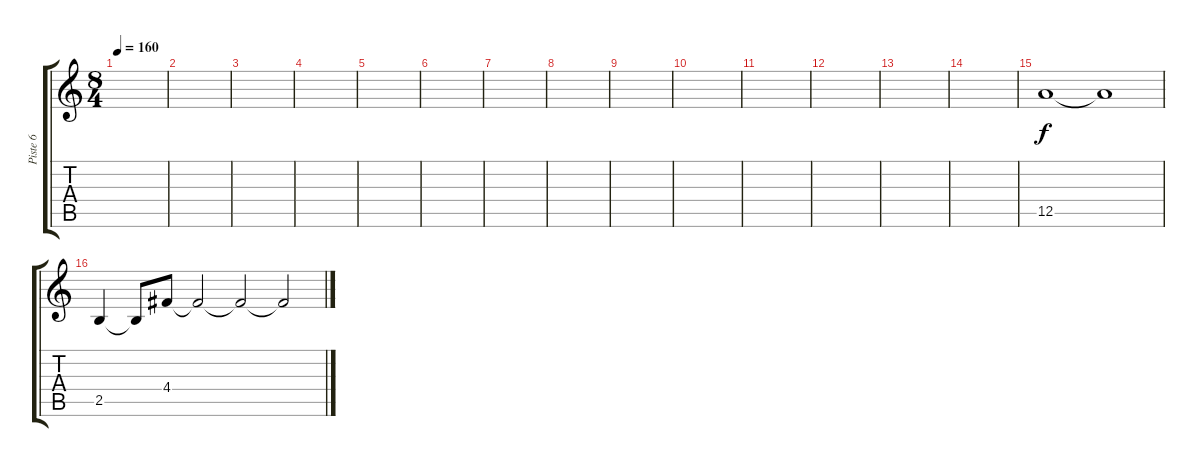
\track ("Piste 6" "Piste 6") {instrument distortionguitar}
\staff {score tabs}
\tuning (E4 B3 G3 D3 A2 E2) {hide}
\ts (8 4)
\tempo 160
\clef g2
\ks c
|
|
|
|
|
|
|
|
|
|
|
|
|
|
12.5.1 12.5{t}.1 |
2.5.4 2.5{t}.8 4.4.8 4.4{t}.2 4.4{t}.2 4.4{t}.2
